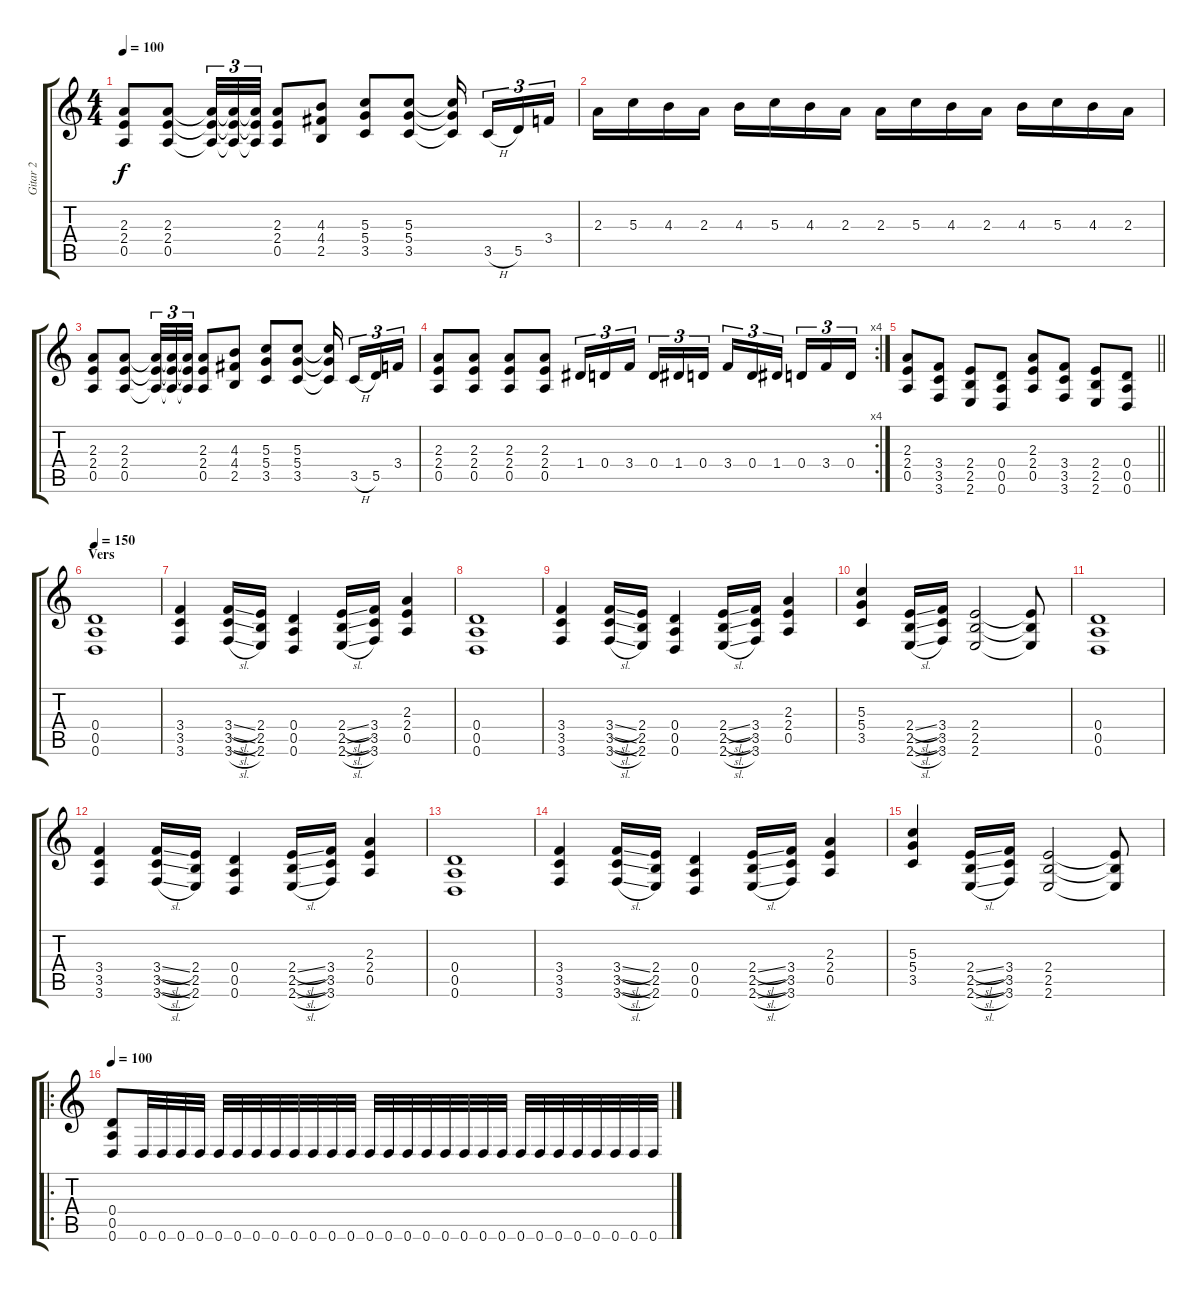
\track ("Gitar 2" "Gitar 2") {instrument overdrivenguitar}
\staff {score tabs}
\tuning (E4 B3 G3 D3 A2 D2) {hide}
\ts (4 4)
\tempo 100
\clef g2
\ks c
(2.3 2.4 0.5).8{dy f} (2.3 2.4 0.5).8 (2.3{t} 2.4{t} 0.5{t}).32{tu (3 2)} (2.3{t} 2.4{t} 0.5{t}).32{tu (3 2)} (2.3{t} 2.4{t} 0.5{t}).32{tu (3 2)} (2.3 2.4 0.5).8 (4.3 4.4 2.5).8 (5.3 5.4 3.5).8 (5.3 5.4 3.5).8 (5.3{t} 5.4{t} 3.5{t}).16{beam splitsecondary} 3.5{h}.16{tu (3 2)} 5.5.16{tu (3 2)} 3.4.16{tu (3 2)} |
2.3.16 5.3.16 4.3.16 2.3.16 4.3.16 5.3.16 4.3.16 2.3.16 2.3.16 5.3.16 4.3.16 2.3.16 4.3.16 5.3.16 4.3.16 2.3.16 |
(2.3 2.4 0.5).8 (2.3 2.4 0.5).8 (2.3{t} 2.4{t} 0.5{t}).32{tu (3 2)} (2.3{t} 2.4{t} 0.5{t}).32{tu (3 2)} (2.3{t} 2.4{t} 0.5{t}).32{tu (3 2)} (2.3 2.4 0.5).8 (4.3 4.4 2.5).8 (5.3 5.4 3.5).8 (5.3 5.4 3.5).8 (5.3{t} 5.4{t} 3.5{t}).16{beam splitsecondary} 3.5{h}.16{tu (3 2)} 5.5.16{tu (3 2)} 3.4.16{tu (3 2)} |
\rc 4
(2.3 2.4 0.5).8 (2.3 2.4 0.5).8 (2.3 2.4 0.5).8 (2.3 2.4 0.5).8 1.4.16{tu (3 2)} 0.4.16{tu (3 2)} 3.4.16{tu (3 2) beam splitsecondary} 0.4.16{tu (3 2)} 1.4.16{tu (3 2)} 0.4.16{tu (3 2)} 3.4.16{tu (3 2)} 0.4.16{tu (3 2)} 1.4.16{tu (3 2) beam splitsecondary} 0.4.16{tu (3 2)} 3.4.16{tu (3 2)} 0.4.16{tu (3 2)} |
\barLineRight lightlight
(2.3 2.4 0.5).8 (3.4 3.5 3.6).8 (2.4 2.5 2.6).8 (0.4 0.5 0.6).8 (2.3 2.4 0.5).8 (3.4 3.5 3.6).8 (2.4 2.5 2.6).8 (0.4 0.5 0.6).8 |
\section ("" "Vers")
\tempo 150
(0.4 0.5 0.6).1 |
(3.4 3.5 3.6).4 (3.4{sl} 3.5{sl} 3.6{sl}).16 (2.4 2.5 2.6).16 (0.4 0.5 0.6).4 (2.4{sl} 2.5{sl} 2.6{sl}).16 (3.4 3.5 3.6).16 (2.3 2.4 0.5).4 |
(0.4 0.5 0.6).1 |
(3.4 3.5 3.6).4 (3.4{sl} 3.5{sl} 3.6{sl}).16 (2.4 2.5 2.6).16 (0.4 0.5 0.6).4 (2.4{sl} 2.5{sl} 2.6{sl}).16 (3.4 3.5 3.6).16 (2.3 2.4 0.5).4 |
(5.3 5.4 3.5).4 (2.4{sl} 2.5{sl} 2.6{sl}).16 (3.4 3.5 3.6).16 (2.4 2.5 2.6).2 (2.4{t} 2.5{t} 2.6{t}).8 |
(0.4 0.5 0.6).1 |
(3.4 3.5 3.6).4 (3.4{sl} 3.5{sl} 3.6{sl}).16 (2.4 2.5 2.6).16 (0.4 0.5 0.6).4 (2.4{sl} 2.5{sl} 2.6{sl}).16 (3.4 3.5 3.6).16 (2.3 2.4 0.5).4 |
(0.4 0.5 0.6).1 |
(3.4 3.5 3.6).4 (3.4{sl} 3.5{sl} 3.6{sl}).16 (2.4 2.5 2.6).16 (0.4 0.5 0.6).4 (2.4{sl} 2.5{sl} 2.6{sl}).16 (3.4 3.5 3.6).16 (2.3 2.4 0.5).4 |
(5.3 5.4 3.5).4 (2.4{sl} 2.5{sl} 2.6{sl}).16 (3.4 3.5 3.6).16 (2.4 2.5 2.6).2 (2.4{t} 2.5{t} 2.6{t}).8 |
\ro
\tempo 100
(0.4 0.5 0.6).8 0.6.32 0.6.32 0.6.32 0.6.32 0.6.32 0.6.32 0.6.32 0.6.32 0.6.32 0.6.32 0.6.32 0.6.32 0.6.32 0.6.32 0.6.32 0.6.32 0.6.32 0.6.32 0.6.32 0.6.32 0.6.32 0.6.32 0.6.32 0.6.32 0.6.32 0.6.32 0.6.32 0.6.32
